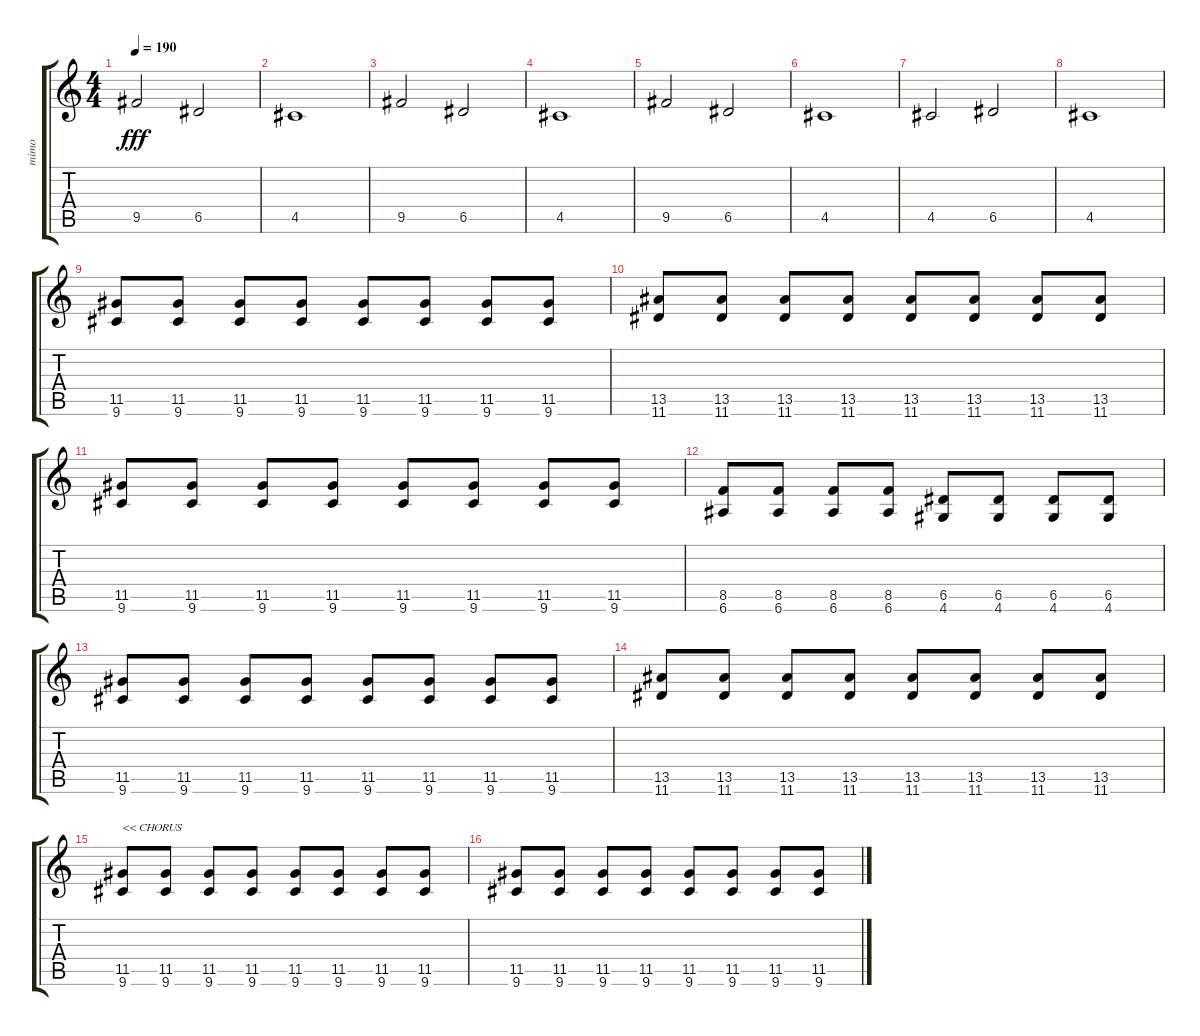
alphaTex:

\track ("mimo" "mimo") {instrument distortionguitar}
\staff {score tabs}
\tuning (E4 B3 G3 D3 A2 E2) {hide}
\ts (4 4)
\tempo 190
\clef g2
\ks c
9.5.2{dy fff} 6.5.2 |
4.5.1 |
9.5.2 6.5.2 |
4.5.1 |
9.5.2 6.5.2 |
4.5.1 |
4.5.2 6.5.2 |
4.5.1 |
(11.5 9.6).8 (11.5 9.6).8 (11.5 9.6).8 (11.5 9.6).8 (11.5 9.6).8 (11.5 9.6).8 (11.5 9.6).8 (11.5 9.6).8 |
(13.5 11.6).8 (13.5 11.6).8 (13.5 11.6).8 (13.5 11.6).8 (13.5 11.6).8 (13.5 11.6).8 (13.5 11.6).8 (13.5 11.6).8 |
(11.5 9.6).8 (11.5 9.6).8 (11.5 9.6).8 (11.5 9.6).8 (11.5 9.6).8 (11.5 9.6).8 (11.5 9.6).8 (11.5 9.6).8 |
(8.5 6.6).8 (8.5 6.6).8 (8.5 6.6).8 (8.5 6.6).8 (6.5 4.6).8 (6.5 4.6).8 (6.5 4.6).8 (6.5 4.6).8 |
(11.5 9.6).8 (11.5 9.6).8 (11.5 9.6).8 (11.5 9.6).8 (11.5 9.6).8 (11.5 9.6).8 (11.5 9.6).8 (11.5 9.6).8 |
(13.5 11.6).8 (13.5 11.6).8 (13.5 11.6).8 (13.5 11.6).8 (13.5 11.6).8 (13.5 11.6).8 (13.5 11.6).8 (13.5 11.6).8 |
(11.5 9.6).8{txt "<< CHORUS"} (11.5 9.6).8 (11.5 9.6).8 (11.5 9.6).8 (11.5 9.6).8 (11.5 9.6).8 (11.5 9.6).8 (11.5 9.6).8 |
(11.5 9.6).8 (11.5 9.6).8 (11.5 9.6).8 (11.5 9.6).8 (11.5 9.6).8 (11.5 9.6).8 (11.5 9.6).8 (11.5 9.6).8
